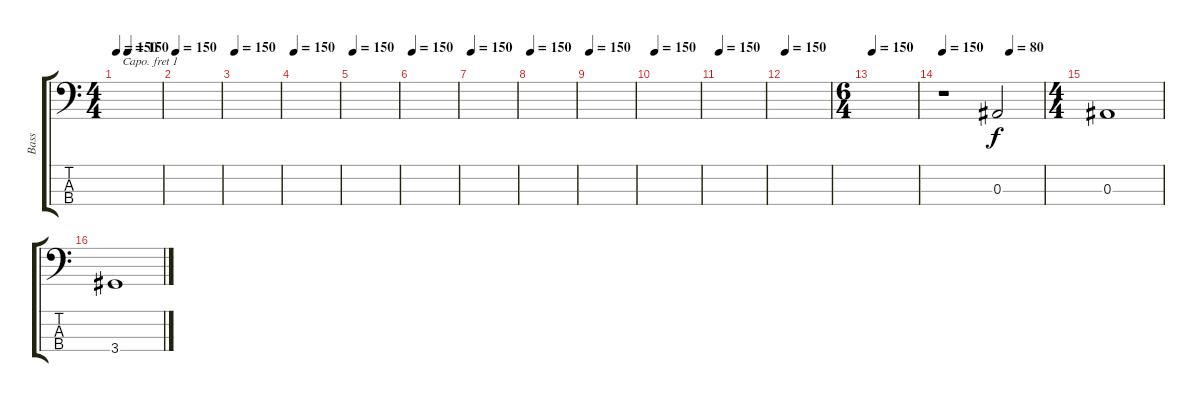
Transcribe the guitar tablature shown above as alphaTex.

\track ("Bass" "Bass") {instrument fretlessbass}
\staff {score tabs}
\capo 1
\tuning (G2 D2 A1 E1) {hide}
\ts (4 4)
\tempo 150
\tempo (150 0.25)
\clef f4
\ks c
|
\tempo 150
|
\tempo 150
|
\tempo 150
|
\tempo 150
|
\tempo 150
|
\tempo 150
|
\tempo 150
|
\tempo 150
|
\tempo 150
|
\tempo 150
|
\tempo 150
|
\ts (6 4)
\tempo 150
|
\tempo 150
\tempo (80 0.6666666666666666)
r.1 0.3.2 |
\ts (4 4)
0.3.1 |
3.4.1
